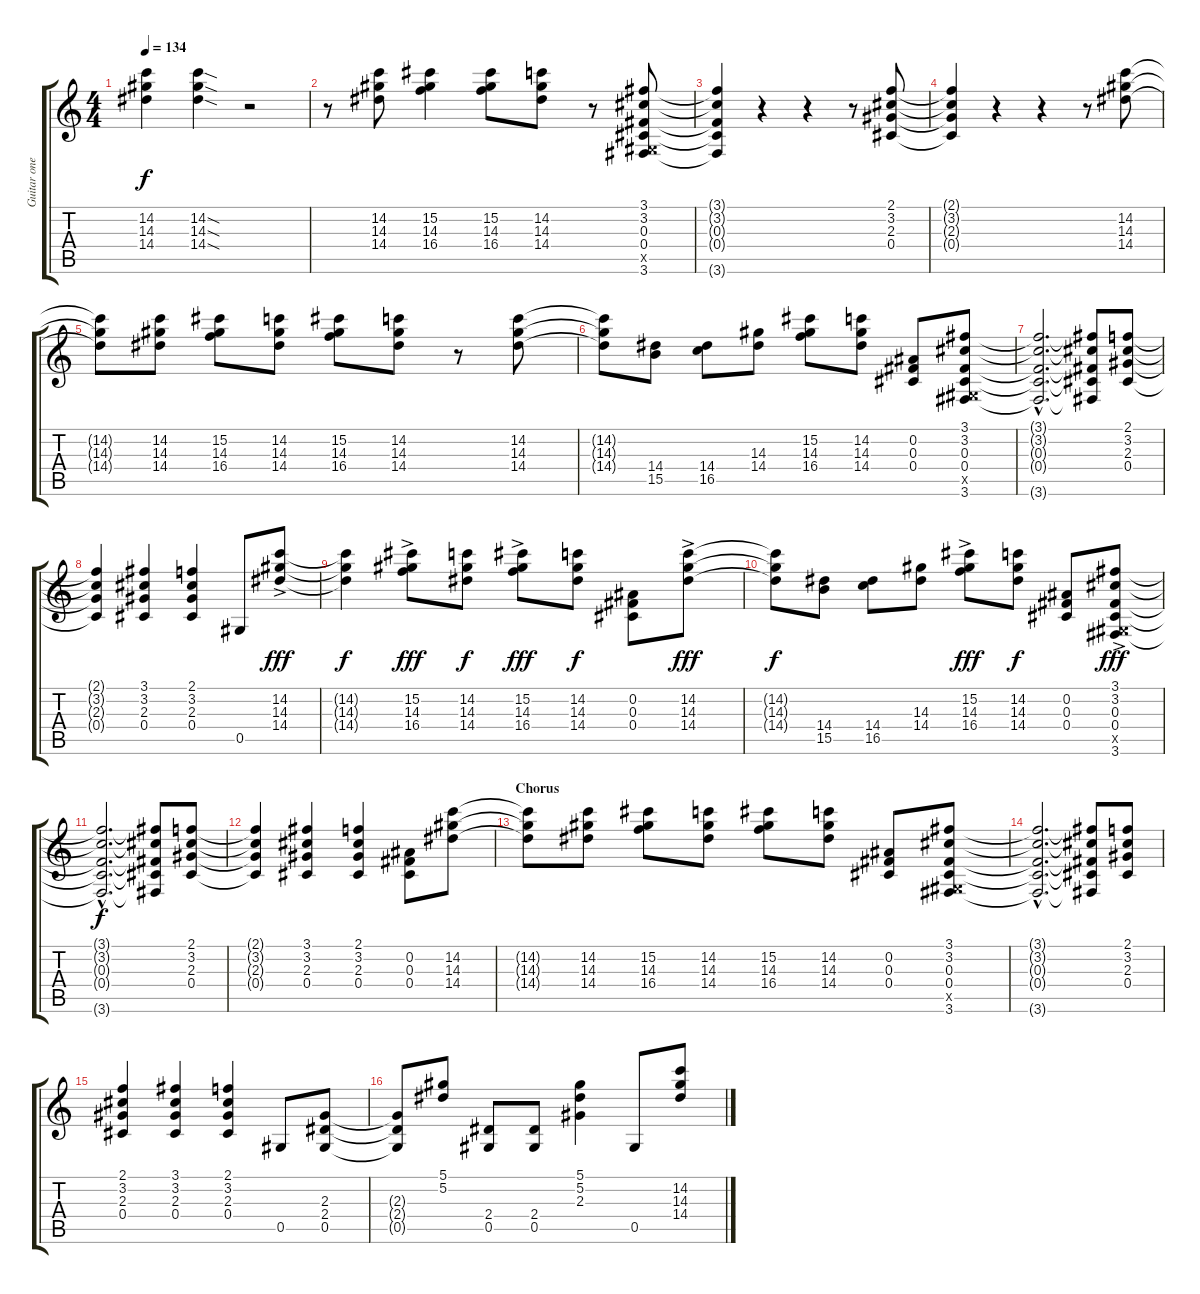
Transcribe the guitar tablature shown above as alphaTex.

\track ("Guitar one (rythm guitar)" "Guitar one") {instrument distortionguitar}
\staff {score tabs}
\tuning (Eb4 Bb3 Gb3 Db3 Ab2 Eb2) {hide}
\ts (4 4)
\tempo 134
\clef g2
\ks c
(14.2 14.3 14.4).4{dy f} (14.2{sod} 14.3{sod} 14.4{sod}).4 r.2 |
r.8 (14.2 14.3 14.4).8 (15.2 14.3 16.4).4 (15.2 14.3 16.4).8 (14.2 14.3 14.4).8 r.8 (3.1 3.2 0.3 0.4 0.5{x} 3.6).8 |
(3.1{t} 3.2{t} 0.3{t} 0.4{t} 3.6{t}).4 r.4 r.4 r.8 (2.1 3.2 2.3 0.4).8 |
(2.1{t} 3.2{t} 2.3{t} 0.4{t}).4 r.4 r.4 r.8 (14.2 14.3 14.4).8 |
(14.2{t} 14.3{t} 14.4{t}).8 (14.2 14.3 14.4).8 (15.2 14.3 16.4).8 (14.2 14.3 14.4).8 (15.2 14.3 16.4).8 (14.2 14.3 14.4).8 r.8 (14.2 14.3 14.4).8 |
(14.2{t} 14.3{t} 14.4{t}).8 (14.4 15.5).8 (14.4 16.5).8 (14.3 14.4).8 (15.2 14.3 16.4).8 (14.2 14.3 14.4).8 (0.2 0.3 0.4).8 (3.1 3.2 0.3 0.4 0.5{x} 3.6).8 |
(3.1{hac t} 3.2{hac t} 0.3{hac t} 0.4{hac t} 3.6{hac t}).2{d} (3.1{t} 3.2{t} 0.3{t} 0.4{t} 3.6{t}).8 (2.1 3.2 2.3 0.4).8 |
(2.1{t} 3.2{t} 2.3{t} 0.4{t}).4 (3.1 3.2 2.3 0.4).4 (2.1 3.2 2.3 0.4).4 0.5.8 (14.2{ac} 14.3{ac} 14.4{ac}).8{dy fff} |
(14.2{t} 14.3{t} 14.4{t}).4{dy f} (15.2{ac} 14.3{ac} 16.4{ac}).8{dy fff} (14.2 14.3 14.4).8{dy f} (15.2{ac} 14.3{ac} 16.4{ac}).8{dy fff} (14.2 14.3 14.4).8{dy f} (0.2 0.3 0.4).8 (14.2{ac} 14.3{ac} 14.4{ac}).8{dy fff} |
(14.2{t} 14.3{t} 14.4{t}).8{dy f} (14.4 15.5).8 (14.4 16.5).8 (14.3 14.4).8 (15.2{ac} 14.3{ac} 16.4{ac}).8{dy fff} (14.2 14.3 14.4).8{dy f} (0.2 0.3 0.4).8 (3.1{ac} 3.2{ac} 0.3{ac} 0.4{ac} 0.5{ac x} 3.6{ac}).8{dy fff} |
(3.1{hac t} 3.2{hac t} 0.3{hac t} 0.4{hac t} 3.6{hac t}).2{d dy f} (3.1{t} 3.2{t} 0.3{t} 0.4{t} 3.6{t}).8 (2.1 3.2 2.3 0.4).8 |
(2.1{t} 3.2{t} 2.3{t} 0.4{t}).4 (3.1 3.2 2.3 0.4).4 (2.1 3.2 2.3 0.4).4 (0.2 0.3 0.4).8 (14.2 14.3 14.4).8 |
\section ("" "Chorus")
(14.2{t} 14.3{t} 14.4{t}).8 (14.2 14.3 14.4).8 (15.2 14.3 16.4).8 (14.2 14.3 14.4).8 (15.2 14.3 16.4).8 (14.2 14.3 14.4).8 (0.2 0.3 0.4).8 (3.1 3.2 0.3 0.4 0.5{x} 3.6).8 |
(3.1{hac t} 3.2{hac t} 0.3{hac t} 0.4{hac t} 3.6{hac t}).2{d} (3.1{t} 3.2{t} 0.3{t} 0.4{t} 3.6{t}).8 (2.1 3.2 2.3 0.4).8 |
(2.1 3.2 2.3 0.4).4 (3.1 3.2 2.3 0.4).4 (2.1 3.2 2.3 0.4).4 0.5.8 (2.3 2.4 0.5).8 |
(2.3{t} 2.4{t} 0.5{t}).8 (5.1 5.2).8 (2.4 0.5).8 (2.4 0.5).8 (5.1 5.2 2.3).4 0.5.8 (14.2 14.3 14.4).8
